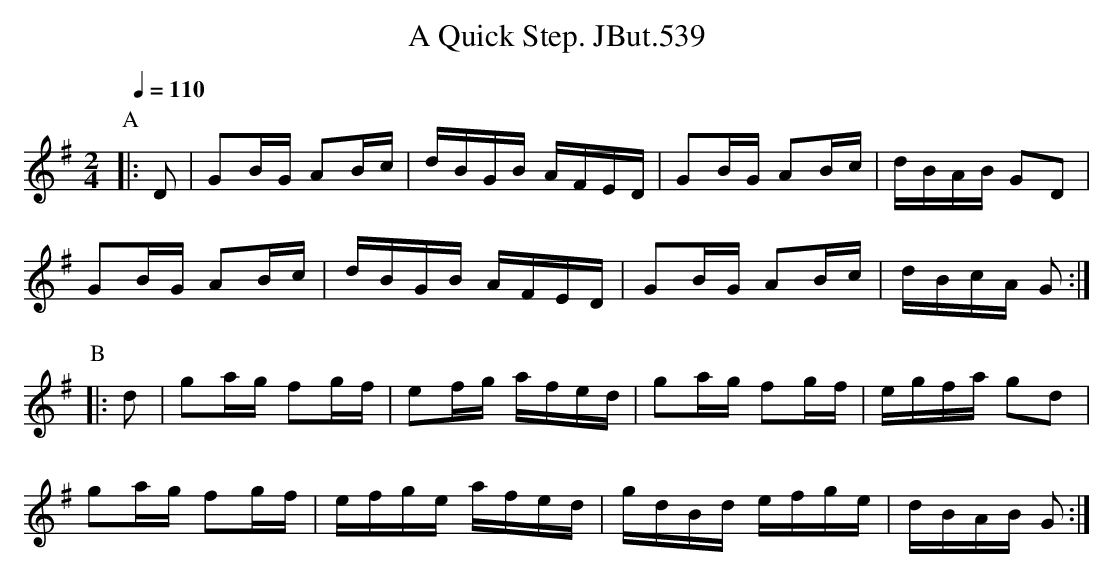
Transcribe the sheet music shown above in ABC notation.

X:1
T:Quick Step. JBut.539, A
M:2/4
Q:1/4=110
L:1/16
K:G
P:A
|: D2 | G2BG A2Bc | dBGB AFED | G2BG A2Bc | dBAB G2D2 |
G2BG A2Bc | dBGB AFED | G2BG A2Bc | dBcA G2 :|
P:B
|: d2 | g2ag f2gf | e2fg afed | g2ag f2gf | egfa g2d2 |
g2ag f2gf | efge afed | gdBd efge | dBAB G2 :|
